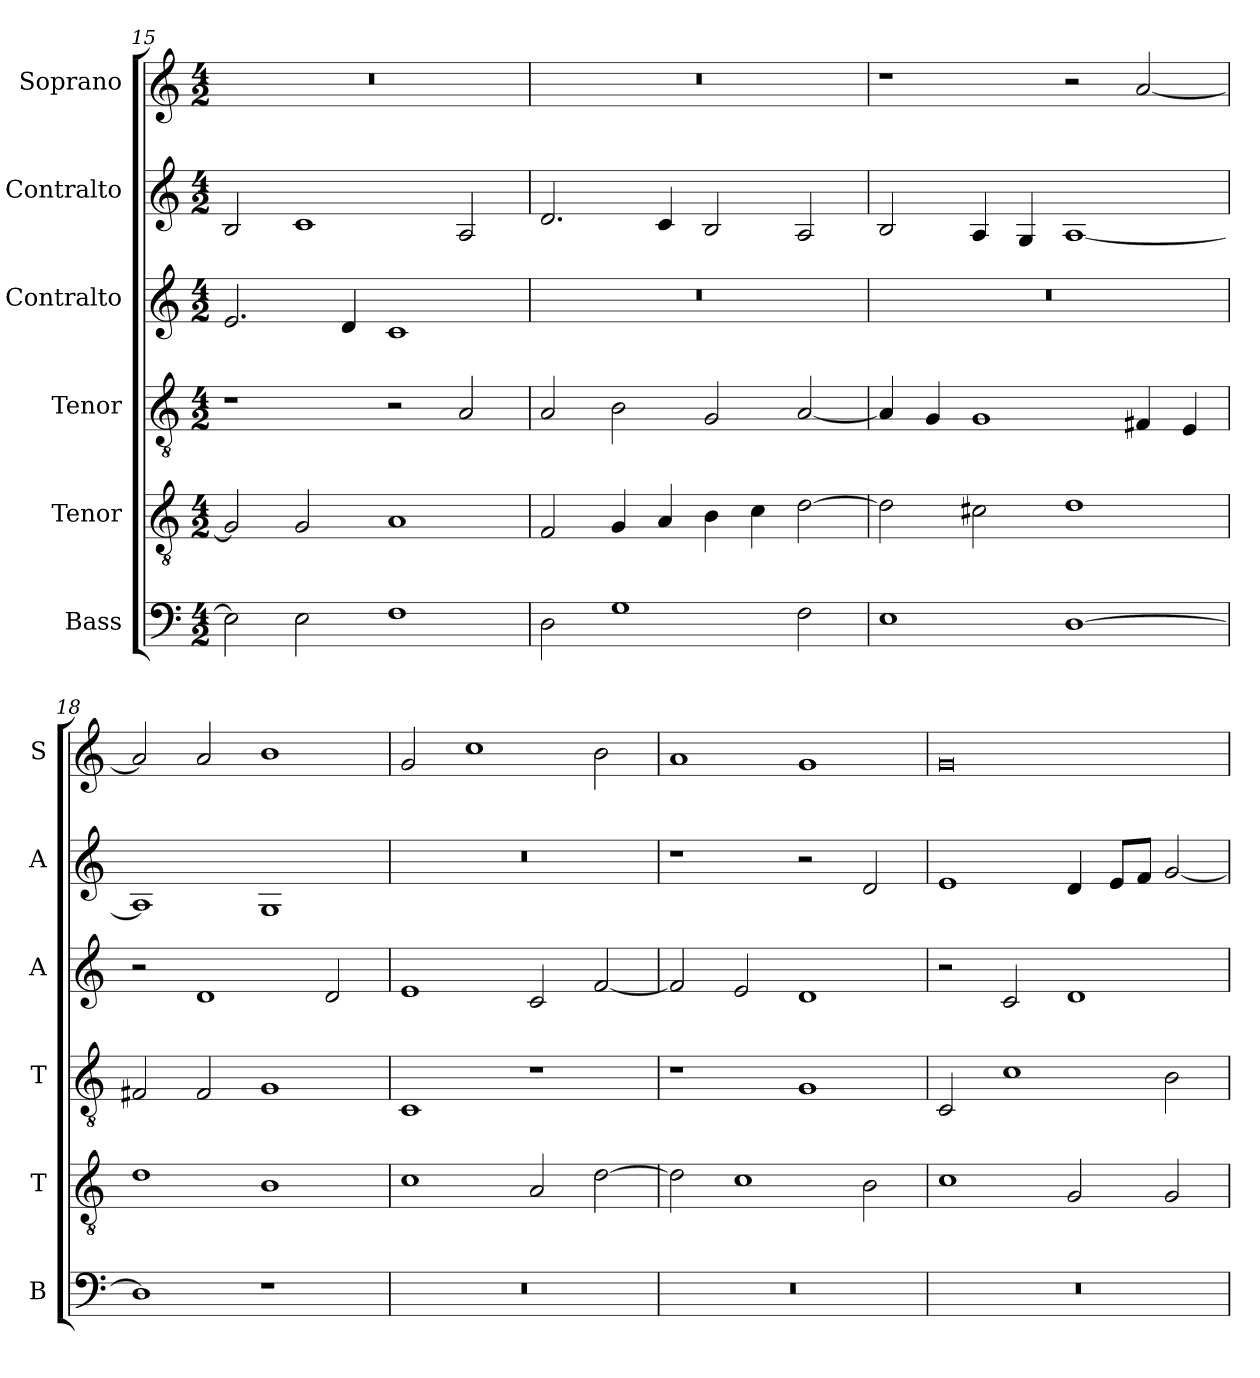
**kern	**kern	**kern	**kern	**kern	**kern
*part6	*part5	*part4	*part3	*part2	*part1
*staff6	*staff5	*staff4	*staff3	*staff2	*staff1
*I"Bass	*I"Tenor	*I"Tenor	*I"Contralto	*I"Contralto	*I"Soprano
*I'B	*I'T	*I'T	*I'A	*I'A	*I'S
*clefF4	*clefGv2	*clefGv2	*clefG2	*clefG2	*clefG2
*k[]	*k[]	*k[]	*k[]	*k[]	*k[]
*A:aeo	*A:aeo	*A:aeo	*A:aeo	*A:aeo	*A:aeo
*M4/2	*M4/2	*M4/2	*M4/2	*M4/2	*M4/2
=15	=15	=15	=15	=15	=15
2E]	2G]	1r	2.e	2B	0r
2E	2G	.	.	1c	.
.	.	.	4d	.	.
1F	1A	2r	1c	.	.
.	.	2A	.	2A	.
=16	=16	=16	=16	=16	=16
2D	2F	2A	0r	2.d	0r
1G	4G	2B	.	.	.
.	4A	.	.	4c	.
.	4B	2G	.	2B	.
.	4c	.	.	.	.
2F	[2d	[2A	.	2A	.
=17	=17	=17	=17	=17	=17
1E	2d]	4A]	0r	2B	1r
.	.	4G	.	.	.
.	2c#X	1G	.	4A	.
.	.	.	.	4G	.
[1D	1d	.	.	[1A	2r
.	.	4F#X	.	.	[2a
.	.	4E	.	.	.
=18	=18	=18	=18	=18	=18
1D]	1d	2F#X	2r	1A]	2a]
.	.	2F#	1d	.	2a
1r	1B	1G	.	1G	1b
.	.	.	2d	.	.
=19	=19	=19	=19	=19	=19
0r	1c	1C	1e	0r	2g
.	.	.	.	.	1cc
.	2A	1r	2c	.	.
.	[2d	.	[2f	.	2b
=20	=20	=20	=20	=20	=20
0r	2d]	1r	2f]	1r	1a
.	1c	.	2e	.	.
.	.	1G	1d	2r	1g
.	2B	.	.	2d	.
=21	=21	=21	=21	=21	=21
0r	1c	2C	2r	1e	0g
.	.	1c	2c	.	.
.	2G	.	1d	4d	.
.	.	.	.	8e/L	.
.	.	.	.	8f/J	.
.	2G	2B	.	[2g	.
=	=	=	=	=	=
*-	*-	*-	*-	*-	*-
